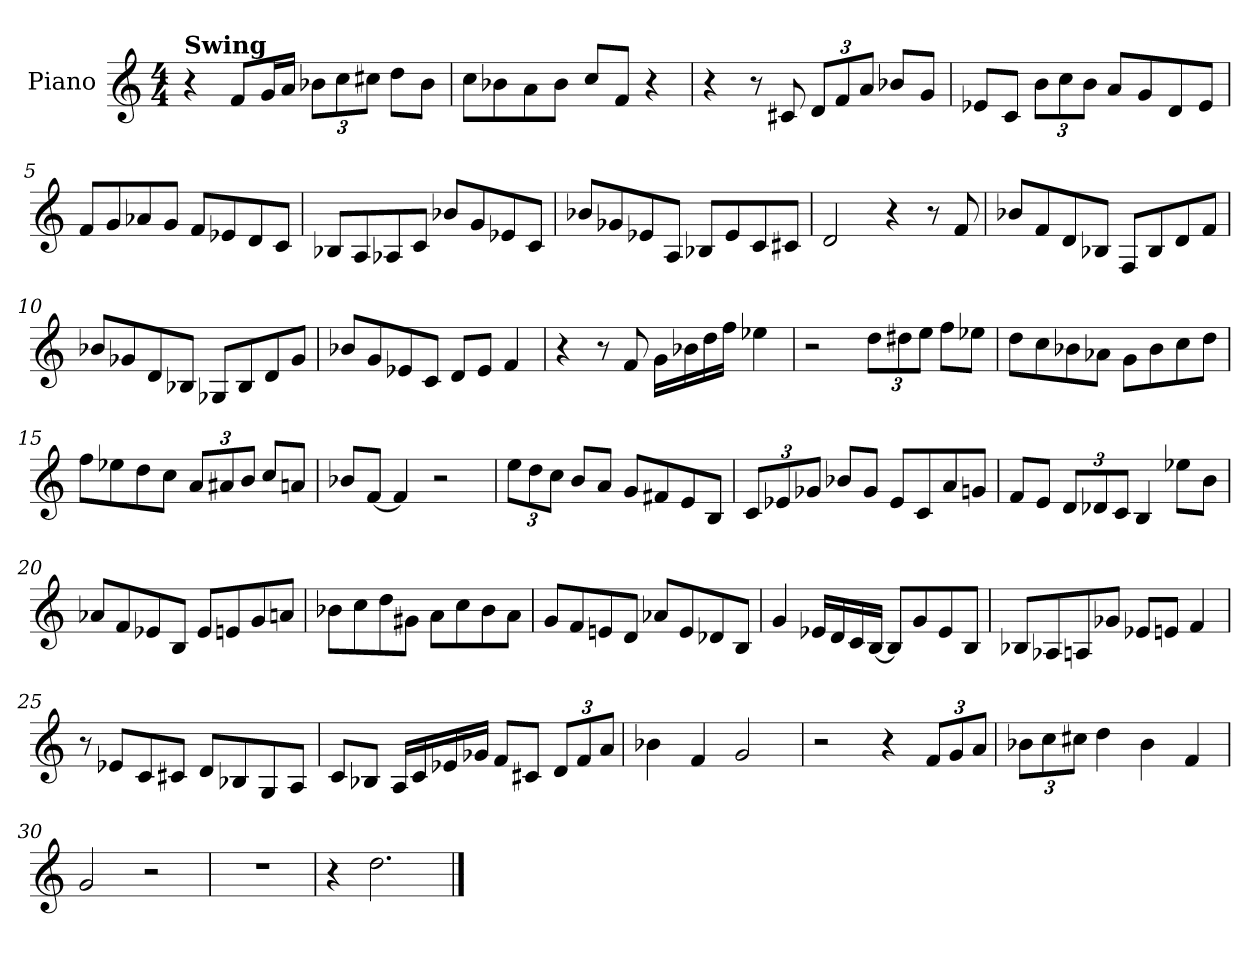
**kern
*part1
*staff1
*I"Piano
*I'Pno.
*clefG2
*k[]
*M4/4
*MM100
=1
!LO:TX:a:B:t=Swing
4r
8f/L
16g/L
16a/JJ
*Xbrackettup
12b-X\L
12cc\
12cc#X\J
8dd\L
8b-\J
=2
8cc\L
8b-X\
8a\
8b-\J
8cc/L
8f/J
4r
=3
4r
8r
8c#X/
12d/L
12f/
12a/J
8b-X/L
8g/J
=4
8e-X/L
8c/J
12b\L
12cc\
12b\J
8a/L
8g/
8d/
8e-/J
!!LO:LB:g=z
=5
8f/L
8g/
8a-X/
8g/J
8f/L
8e-X/
8d/
8c/J
=6
8B-X/L
8A/
8A-X/
8c/J
8b-X/L
8g/
8e-X/
8c/J
=7
8b-X/L
8g-X/
8e-X/
8A/J
8B-X/L
8e-/
8c/
8c#X/J
=8
2d/
4r
8r
8f/
=9
8b-X/L
8f/
8d/
8B-X/J
8F/L
8B-/
8d/
8f/J
!!LO:LB:g=z
=10
8b-X/L
8g-X/
8d/
8B-X/J
8G-X/L
8B-/
8d/
8g-/J
=11
8b-X/L
8g/
8e-X/
8c/J
8d/L
8e-/J
4f/
=12
4r
8r
8f/
16g\LL
16b-X\
16dd\
16ff\JJ
4ee-X\
=13
2r
12dd\L
12dd#X\
12ee\J
8ff\L
8ee-X\J
=14
8dd\L
8cc\
8b-X\
8a-X\J
8g\L
8b-\
8cc\
8dd\J
!!LO:LB:g=z
=15
8ff\L
8ee-X\
8dd\
8cc\J
12a/L
12a#X/
12b/J
8cc/L
8an/J
=16
8b-X/L
[8f/J
4f/]
2r
=17
12ee\L
12dd\
12cc\J
8b/L
8a/J
8g/L
8f#X/
8e/
8B/J
=18
12c/L
12e-X/
12g-X/J
8b-X/L
8g-/J
8e-/L
8c/
8a/
8gn/J
!!LO:LB:g=z
=19
8f/L
8e/J
12d/L
12d-X/
12c/J
4B/
8ee-X\L
8b\J
=20
8a-X/L
8f/
8e-X/
8B/J
8e-/L
8en/
8g/
8an/J
=21
8b-X\L
8cc\
8dd\
8g#X\J
8a\L
8cc\
8b-\
8a\J
=22
8g/L
8f/
8en/
8d/J
8a-X/L
8e/
8d-X/
8B/J
!!LO:LB:g=z
=23
4g/
16e-X/LL
16d/
16c/
[16B/JJ
8B/L]
8g/
8e-/
8B/J
=24
8B-X/L
8A-X/
8An/
8g-X/J
8e-X/L
8en/J
4f/
=25
8r
8e-X/L
8c/
8c#X/J
8d/L
8B-X/
8G/
8A/J
=26
8c/L
8B-X/J
16A/LL
16c/
16e-X/
16g-X/JJ
8f/L
8c#X/J
12d/L
12f/
12a/J
!!LO:LB:g=z
=27
4b-X\
4f/
2g/
=28
2r
4r
12f/L
12g/
12a/J
=29
12b-X\L
12cc\
12cc#X\J
4dd\
4b-\
4f/
=30
2g/
2r
=31
1r
=32
4r
2.dd\
==
*-
